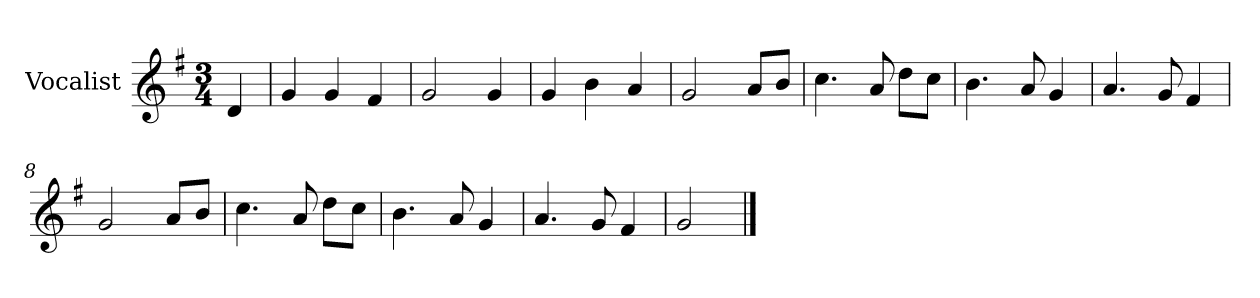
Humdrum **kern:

**kern
*part1
*staff1
*I"Vocalist
*k[f#]
*G:
*M3/4
=
4d
=1
4g
4g
4f#
=2
2g
4g
=3
4g
4b
4a
=4
2g
8aL
8bJ
=5
4.cc
8a
8ddL
8ccJ
=6
4.b
8a
4g
=7
4.a
8g
4f#
=8
2g
8aL
8bJ
=9
4.cc
8a
8ddL
8ccJ
=10
4.b
8a
4g
=11
4.a
8g
4f#
=12
2g
==
*-
